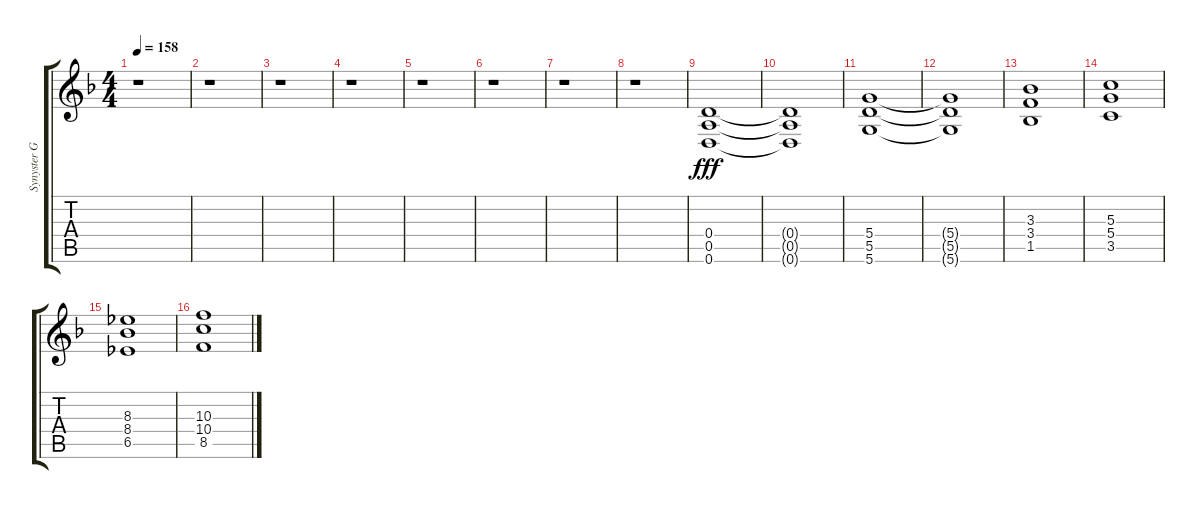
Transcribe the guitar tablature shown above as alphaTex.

\track ("Synyster Gates" "Synyster G") {instrument distortionguitar}
\staff {score tabs}
\tuning (E4 B3 G3 D3 A2 D2) {hide}
\ts (4 4)
\tempo 158
\clef g2
\ks f
r.1{dy mp} |
r.1 |
r.1 |
r.1 |
r.1 |
r.1 |
r.1 |
r.1 |
(0.4 0.5 0.6).1{dy fff} |
(0.4{t} 0.5{t} 0.6{t}).1 |
(5.4 5.5 5.6).1 |
(5.4{t} 5.5{t} 5.6{t}).1 |
(3.3 3.4 1.5).1 |
(5.3 5.4 3.5).1 |
(8.3 8.4 6.5).1 |
(10.3 10.4 8.5).1
